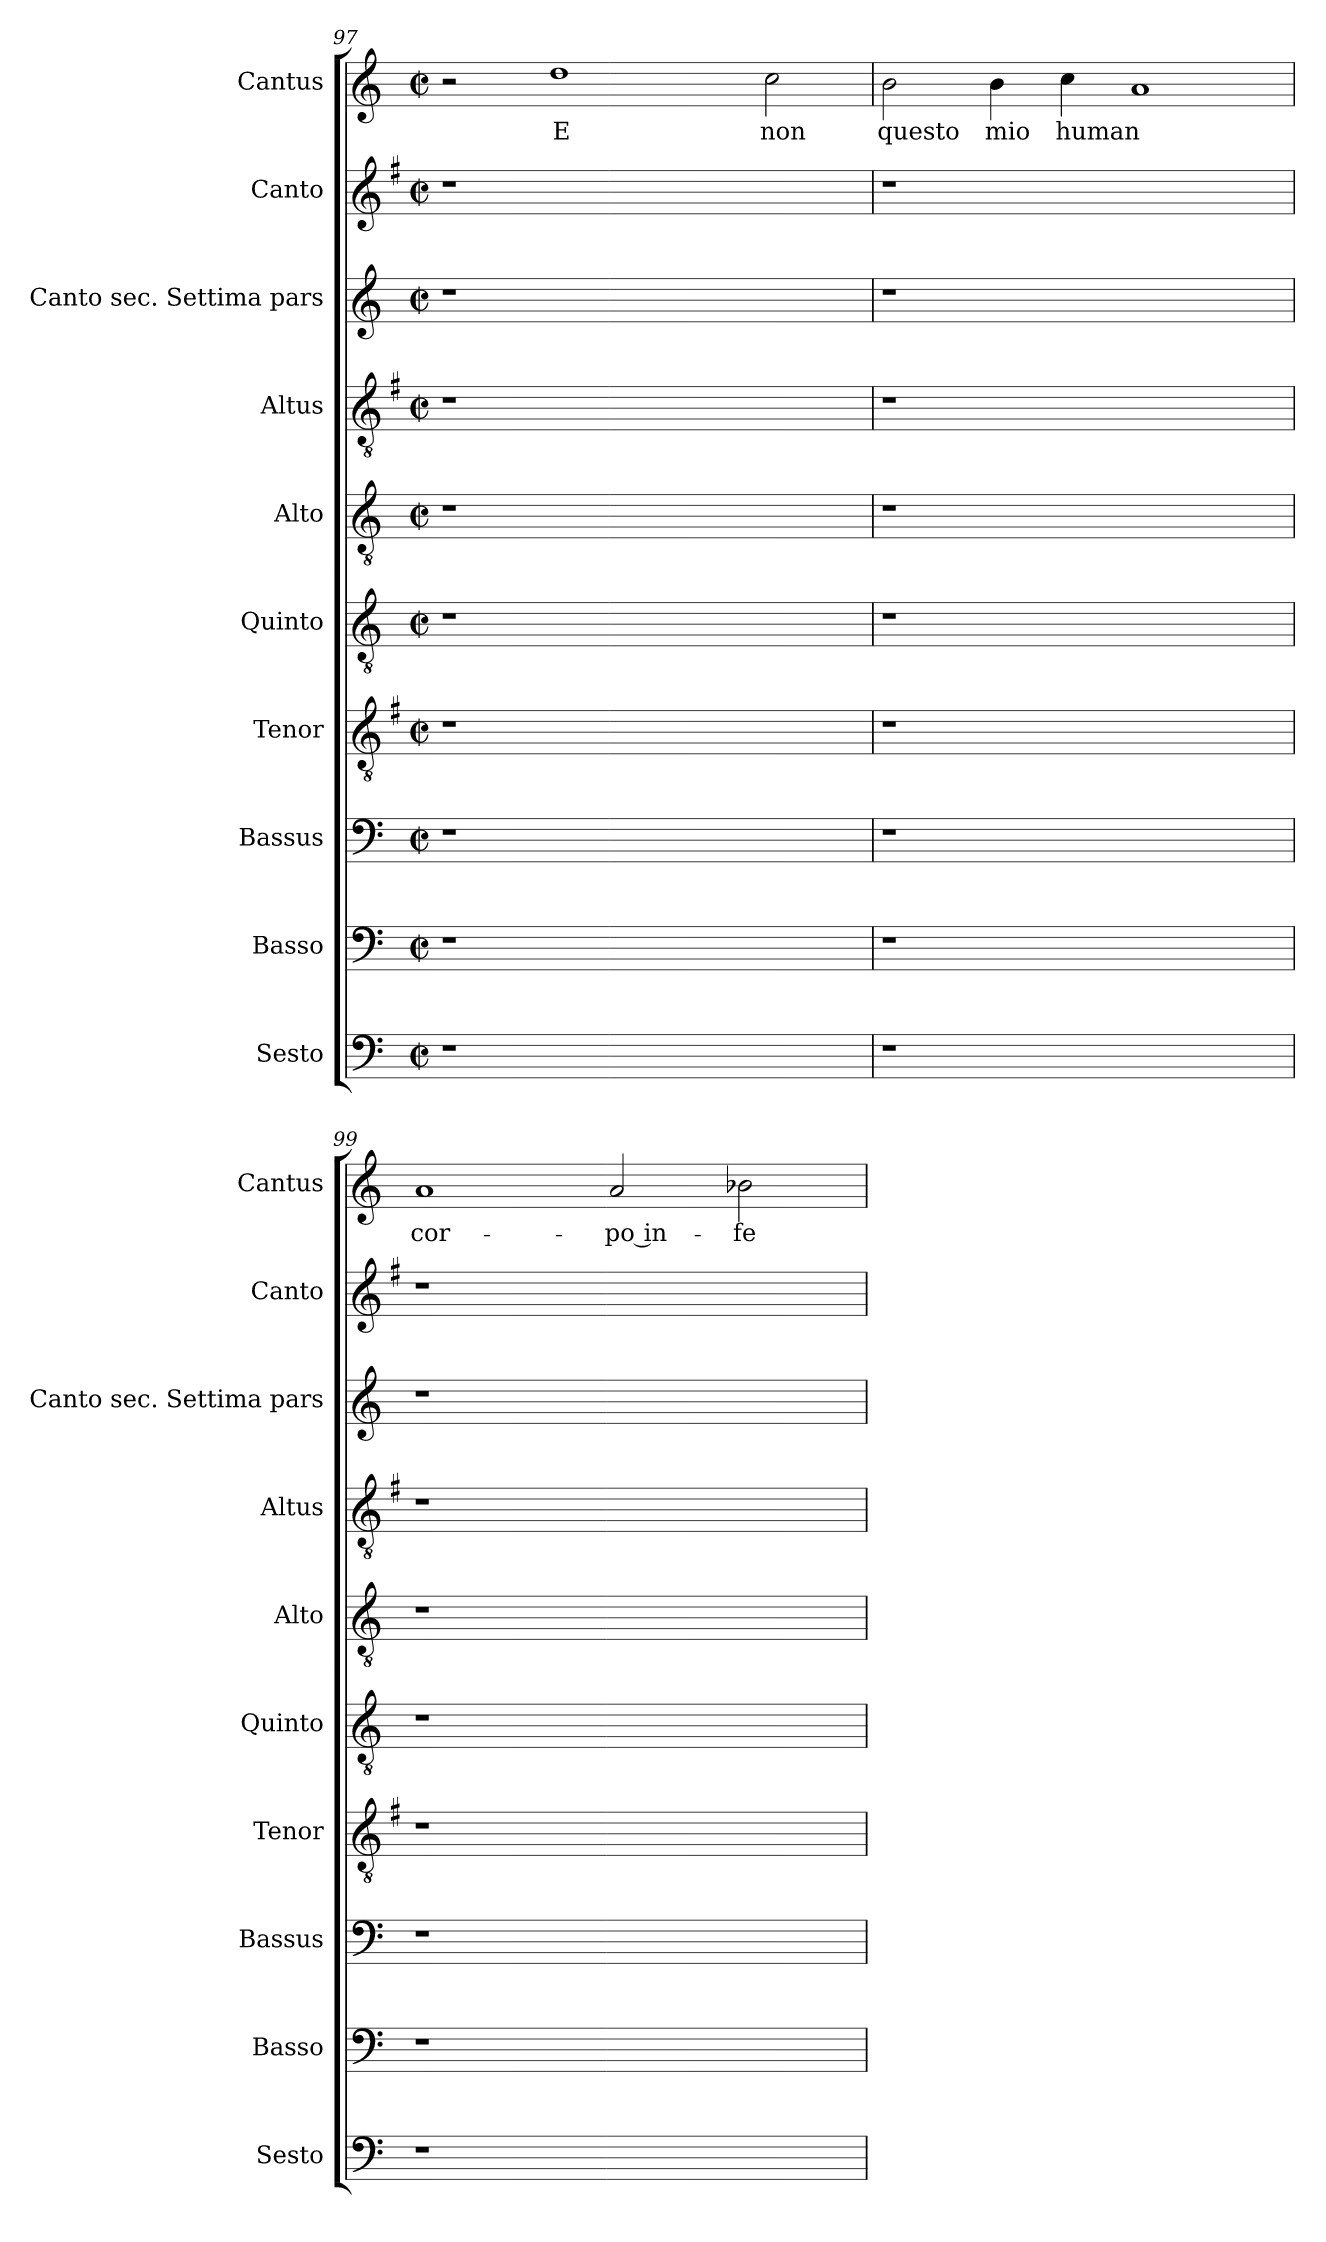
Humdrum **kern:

**kern	**kern	**kern	**kern	**kern	**kern	**kern	**kern	**kern	**kern	**text
*part10	*part9	*part8	*part7	*part6	*part5	*part4	*part3	*part2	*part1	*part1
*staff10	*staff9	*staff8	*staff7	*staff6	*staff5	*staff4	*staff3	*staff2	*staff1	*staff1
*I"Sesto	*I"Basso	*I"Bassus	*I"Tenor	*I"Quinto	*I"Alto	*I"Altus	*I"Canto sec. Settima pars	*I"Canto	*I"Cantus	*
*I'Sesto	*I'Basso	*I'Bassus	*I'Tenor	*I'Quinto	*I'Alto	*I'Altus	*I'Canto sec. Settima pars	*I'Canto	*I'Cantus	*
*clefF4	*clefF4	*clefF4	*clefGv2	*clefGv2	*clefGv2	*clefGv2	*clefG2	*clefG2	*clefG2	*
*k[]	*k[]	*k[]	*k[f#]	*k[]	*k[]	*k[f#]	*k[]	*k[f#]	*k[]	*
*C:	*C:	*C:	*G:	*C:	*C:	*G:	*C:	*G:	*C:	*
*M2/2	*M2/2	*M2/2	*M2/2	*M2/2	*M2/2	*M2/2	*M2/2	*M2/2	*M2/2	*
*met(c|)	*met(c|)	*met(c|)	*met(c|)	*met(c|)	*met(c|)	*met(c|)	*met(c|)	*met(c|)	*met(c|)	*
=97	=97	=97	=97	=97	=97	=97	=97	=97	=97	=97
1r	1r	1r	1r	1r	1r	1r	1r	1r	2r	.
!	!	!	!	!	!	!	!	!	!	!LO:LY:b
.	.	.	.	.	.	.	.	.	1dd	E
1ryy	1ryy	1ryy	1ryy	1ryy	1ryy	1ryy	1ryy	1ryy	.	.
!	!	!	!	!	!	!	!	!	!	!LO:LY:b
.	.	.	.	.	.	.	.	.	2cc\	non
=98	=98	=98	=98	=98	=98	=98	=98	=98	=98	=98
!	!	!	!	!	!	!	!	!	!	!LO:LY:b
1r	1r	1r	1r	1r	1r	1r	1r	1r	2b\	questo
!	!	!	!	!	!	!	!	!	!	!LO:LY:b
.	.	.	.	.	.	.	.	.	4b\	mio
!	!	!	!	!	!	!	!	!	!	!LO:LY:b
.	.	.	.	.	.	.	.	.	4cc\	human
1ryy	1ryy	1ryy	1ryy	1ryy	1ryy	1ryy	1ryy	1ryy	1a	.
=99	=99	=99	=99	=99	=99	=99	=99	=99	=99	=99
!	!	!	!	!	!	!	!	!	!	!LO:LY:b
1r	1r	1r	1r	1r	1r	1r	1r	1r	1a	cor-
!	!	!	!	!	!	!	!	!	!	!LO:LY:b:rj
1ryy	1ryy	1ryy	1ryy	1ryy	1ryy	1ryy	1ryy	1ryy	2a/	-po in-
!	!	!	!	!	!	!	!	!	!	!LO:LY:b
.	.	.	.	.	.	.	.	.	2b-X\	-fe-
=	=	=	=	=	=	=	=	=	=	=
*-	*-	*-	*-	*-	*-	*-	*-	*-	*-	*-
